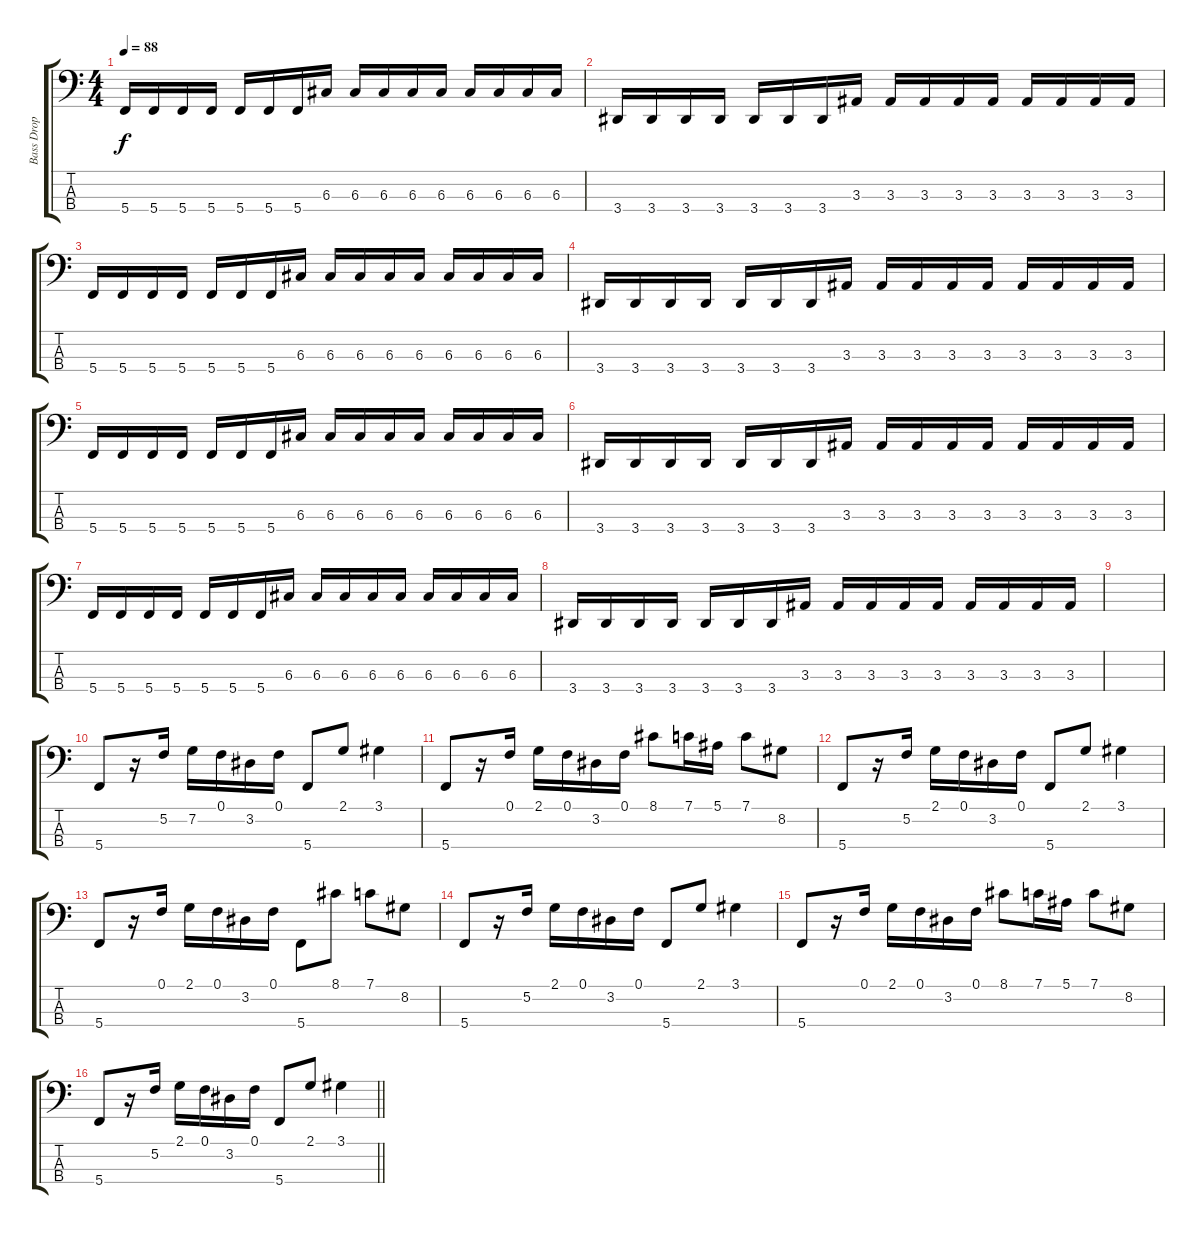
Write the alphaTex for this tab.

\track ("Bass Drop C" "Bass Drop ") {solo instrument electricbasspick}
\staff {score tabs}
\tuning (F2 C2 G1 C1) {hide}
\ts (4 4)
\tempo 88
\clef f4
\ks c
5.4.16{dy f} 5.4.16 5.4.16 5.4.16 5.4.16 5.4.16 5.4.16 6.3.16 6.3.16 6.3.16 6.3.16 6.3.16 6.3.16 6.3.16 6.3.16 6.3.16 |
3.4.16 3.4.16 3.4.16 3.4.16 3.4.16 3.4.16 3.4.16 3.3.16 3.3.16 3.3.16 3.3.16 3.3.16 3.3.16 3.3.16 3.3.16 3.3.16 |
5.4.16 5.4.16 5.4.16 5.4.16 5.4.16 5.4.16 5.4.16 6.3.16 6.3.16 6.3.16 6.3.16 6.3.16 6.3.16 6.3.16 6.3.16 6.3.16 |
3.4.16 3.4.16 3.4.16 3.4.16 3.4.16 3.4.16 3.4.16 3.3.16 3.3.16 3.3.16 3.3.16 3.3.16 3.3.16 3.3.16 3.3.16 3.3.16 |
5.4.16 5.4.16 5.4.16 5.4.16 5.4.16 5.4.16 5.4.16 6.3.16 6.3.16 6.3.16 6.3.16 6.3.16 6.3.16 6.3.16 6.3.16 6.3.16 |
3.4.16 3.4.16 3.4.16 3.4.16 3.4.16 3.4.16 3.4.16 3.3.16 3.3.16 3.3.16 3.3.16 3.3.16 3.3.16 3.3.16 3.3.16 3.3.16 |
5.4.16 5.4.16 5.4.16 5.4.16 5.4.16 5.4.16 5.4.16 6.3.16 6.3.16 6.3.16 6.3.16 6.3.16 6.3.16 6.3.16 6.3.16 6.3.16 |
3.4.16 3.4.16 3.4.16 3.4.16 3.4.16 3.4.16 3.4.16 3.3.16 3.3.16 3.3.16 3.3.16 3.3.16 3.3.16 3.3.16 3.3.16 3.3.16 |
|
5.4.8 r.16 5.2.16 7.2.16 0.1.16 3.2.16 0.1.16 5.4.8 2.1.8 3.1.4 |
5.4.8 r.16 0.1.16 2.1.16 0.1.16 3.2.16 0.1.16 8.1.8 7.1.16 5.1.16 7.1.8 8.2.8 |
5.4.8 r.16 5.2.16 2.1.16 0.1.16 3.2.16 0.1.16 5.4.8 2.1.8 3.1.4 |
5.4.8 r.16 0.1.16 2.1.16 0.1.16 3.2.16 0.1.16 5.4.8 8.1.8 7.1.8 8.2.8 |
5.4.8 r.16 5.2.16 2.1.16 0.1.16 3.2.16 0.1.16 5.4.8 2.1.8 3.1.4 |
5.4.8 r.16 0.1.16 2.1.16 0.1.16 3.2.16 0.1.16 8.1.8 7.1.16 5.1.16 7.1.8 8.2.8 |
\barLineRight lightlight
5.4.8 r.16 5.2.16 2.1.16 0.1.16 3.2.16 0.1.16 5.4.8 2.1.8 3.1.4
